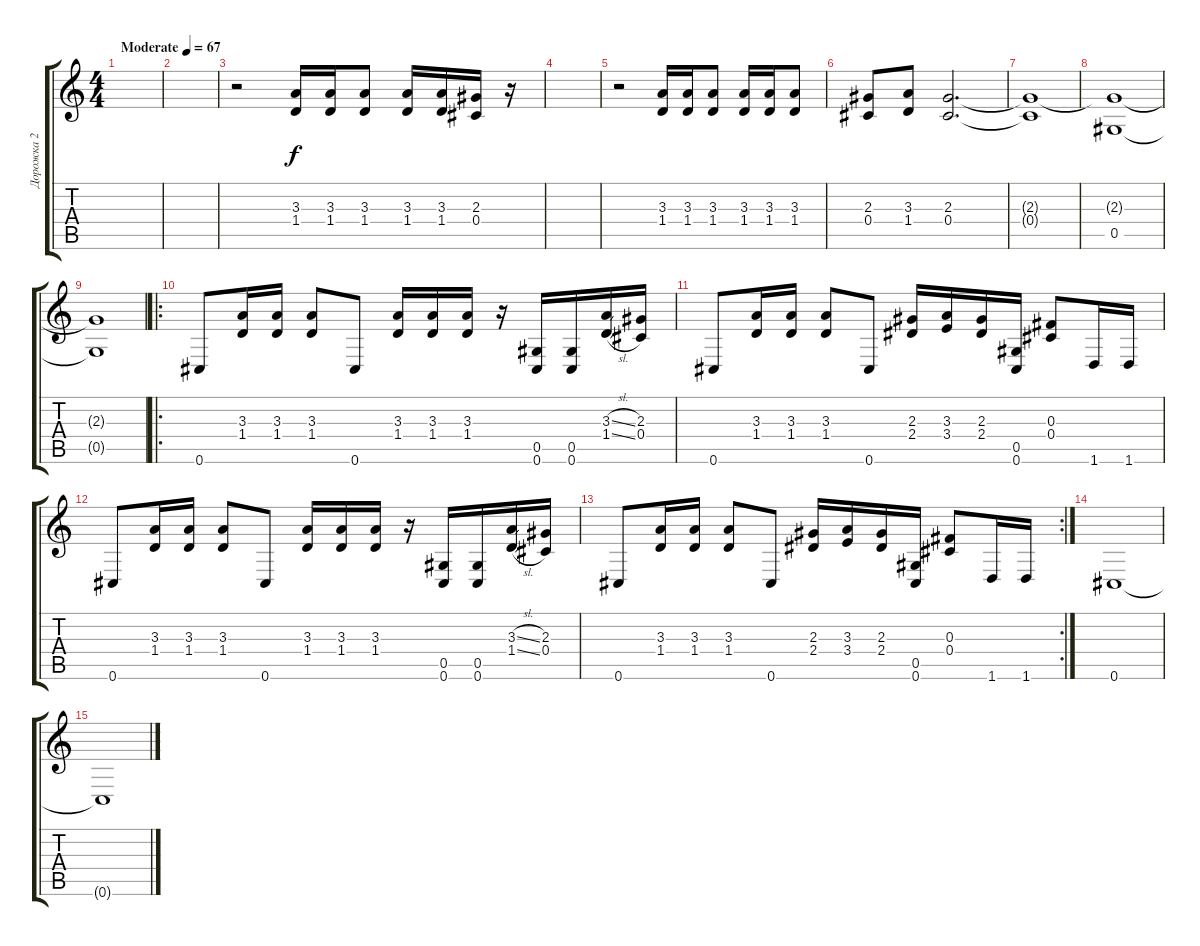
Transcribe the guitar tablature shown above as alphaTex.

\track ("Дорожка 2" "Дорожка 2") {instrument overdrivenguitar}
\staff {score tabs}
\tuning (Eb4 Bb3 Gb3 Db3 Ab2 Db2) {hide}
\ts (4 4)
\tempo (67 "Moderate")
\clef g2
\ks c
|
|
r.2 (3.3 1.4).16 (3.3 1.4).16 (3.3 1.4).8 (3.3 1.4).16 (3.3 1.4).16 (2.3 0.4).16 r.16 |
|
r.2 (3.3 1.4).16 (3.3 1.4).16 (3.3 1.4).8 (3.3 1.4).16 (3.3 1.4).16 (3.3 1.4).8 |
(2.3 0.4).8 (3.3 1.4).8 (2.3 0.4).2{d} |
(2.3{t} 0.4{t}).1 |
(2.3{t} 0.5).1 |
(2.3{t} 0.5{t}).1 |
\ro
0.6.8{volume 7} (3.3 1.4).16 (3.3 1.4).16 (3.3 1.4).8 0.6.8 (3.3 1.4).16 (3.3 1.4).16 (3.3 1.4).16 r.16 (0.5 0.6).16 (0.5 0.6).16 (3.3{sl} 1.4{sl}).16 (2.3 0.4).16 |
0.6.8 (3.3 1.4).16 (3.3 1.4).16 (3.3 1.4).8 0.6.8 (2.3 2.4).16 (3.3 3.4).16 (2.3 2.4).16 (0.5 0.6).16 (0.3 0.4).8 1.6.16 1.6.16 |
0.6.8 (3.3 1.4).16 (3.3 1.4).16 (3.3 1.4).8 0.6.8 (3.3 1.4).16 (3.3 1.4).16 (3.3 1.4).16 r.16 (0.5 0.6).16 (0.5 0.6).16 (3.3{sl} 1.4{sl}).16 (2.3 0.4).16 |
\rc 2
0.6.8 (3.3 1.4).16 (3.3 1.4).16 (3.3 1.4).8 0.6.8 (2.3 2.4).16 (3.3 3.4).16 (2.3 2.4).16 (0.5 0.6).16 (0.3 0.4).8 1.6.16 1.6.16 |
0.6.1 |
0.6{t}.1
